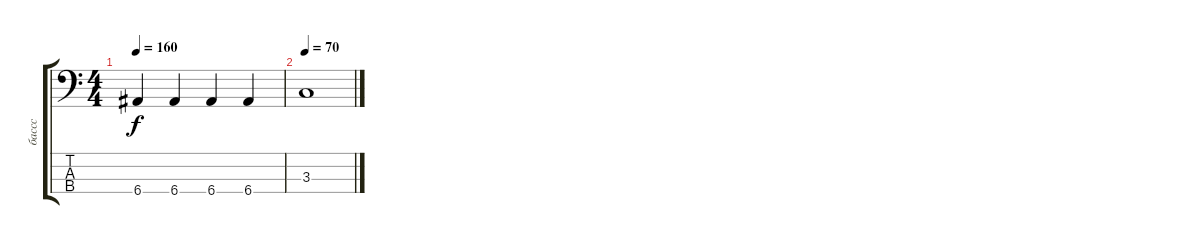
\track ("бассс" "бассс") {instrument electricbassfinger}
\staff {score tabs}
\tuning (G2 D2 A1 E1) {hide}
\ts (4 4)
\tempo 160
\clef f4
\ks c
6.4.4{dy f} 6.4.4 6.4.4 6.4.4 |
\tempo 70
3.3.1
